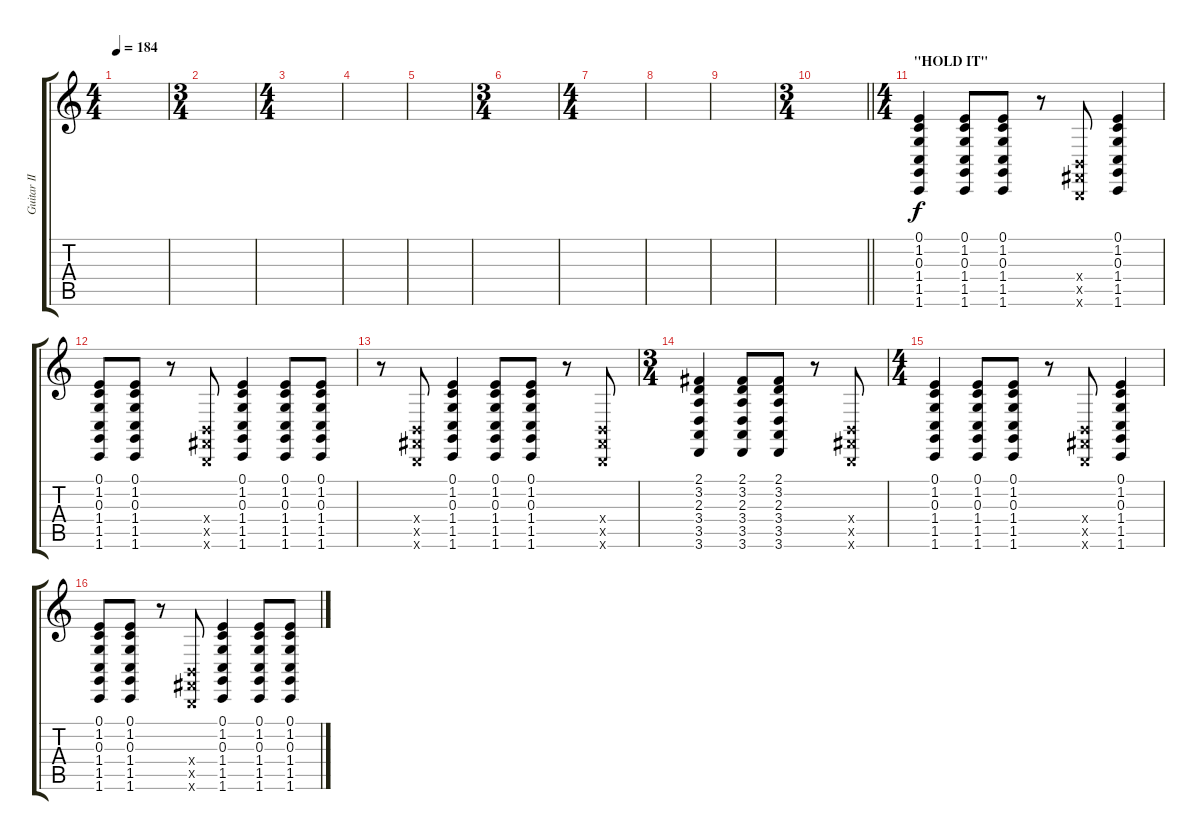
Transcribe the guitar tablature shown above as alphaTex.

\track ("Guitar II BF#BGBE " "Guitar II ") {instrument voiceoohs}
\staff {score tabs}
\tuning (E4 B3 G3 B2 Gb2 B1) {hide}
\ts (4 4)
\tempo 184
\clef g2
\ks c
|
\ts (3 4)
|
\ts (4 4)
|
|
|
\ts (3 4)
|
\ts (4 4)
|
|
|
\ts (3 4)
\barLineRight lightlight
|
\ts (4 4)
\section ("" "\"HOLD IT\"")
(0.1 1.2 0.3 1.4 1.5 1.6).4 (0.1 1.2 0.3 1.4 1.5 1.6).8 (0.1 1.2 0.3 1.4 1.5 1.6).8 r.8 (0.4{x} 0.5{x} 0.6{x}).8 (0.1 1.2 0.3 1.4 1.5 1.6).4 |
(0.1 1.2 0.3 1.4 1.5 1.6).8 (0.1 1.2 0.3 1.4 1.5 1.6).8 r.8 (0.4{x} 0.5{x} 0.6{x}).8 (0.1 1.2 0.3 1.4 1.5 1.6).4 (0.1 1.2 0.3 1.4 1.5 1.6).8 (0.1 1.2 0.3 1.4 1.5 1.6).8 |
r.8 (0.4{x} 0.5{x} 0.6{x}).8 (0.1 1.2 0.3 1.4 1.5 1.6).4 (0.1 1.2 0.3 1.4 1.5 1.6).8 (0.1 1.2 0.3 1.4 1.5 1.6).8 r.8 (0.4{x} 0.5{x} 0.6{x}).8 |
\ts (3 4)
(2.1 3.2 2.3 3.4 3.5 3.6).4 (2.1 3.2 2.3 3.4 3.5 3.6).8 (2.1 3.2 2.3 3.4 3.5 3.6).8 r.8 (0.4{x} 0.5{x} 0.6{x}).8 |
\ts (4 4)
(0.1 1.2 0.3 1.4 1.5 1.6).4 (0.1 1.2 0.3 1.4 1.5 1.6).8 (0.1 1.2 0.3 1.4 1.5 1.6).8 r.8 (0.4{x} 0.5{x} 0.6{x}).8 (0.1 1.2 0.3 1.4 1.5 1.6).4 |
(0.1 1.2 0.3 1.4 1.5 1.6).8 (0.1 1.2 0.3 1.4 1.5 1.6).8 r.8 (0.4{x} 0.5{x} 0.6{x}).8 (0.1 1.2 0.3 1.4 1.5 1.6).4 (0.1 1.2 0.3 1.4 1.5 1.6).8 (0.1 1.2 0.3 1.4 1.5 1.6).8
